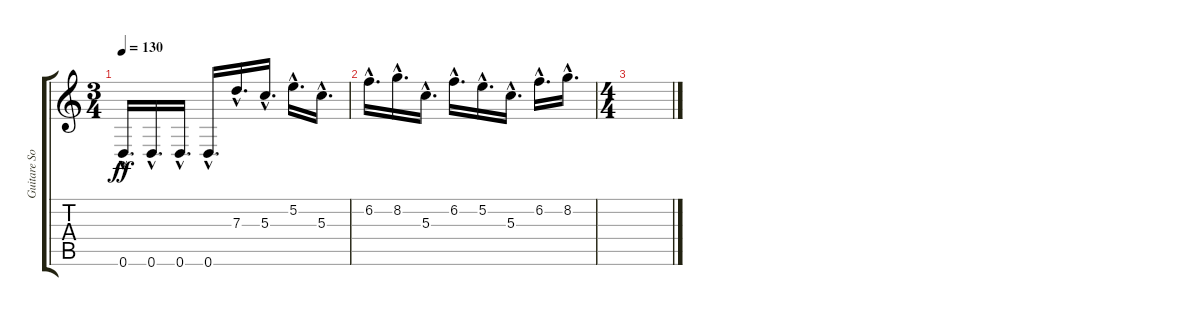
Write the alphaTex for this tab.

\track ("Guitare Solo" "Guitare So") {instrument distortionguitar}
\staff {score tabs}
\tuning (E4 B3 G3 D3 A2 D2) {hide}
\ts (3 4)
\tempo 130
\clef g2
\ks c
0.6{hac}.16{d dy ff} 0.6{hac}.16{d} 0.6{hac}.16{d} 0.6{hac}.16{d} 7.3{hac}.16{d} 5.3{hac}.16{d} 5.2{hac}.16{d} 5.3{hac}.16{d} |
6.2{hac}.16{d} 8.2{hac}.16{d} 5.3{hac}.16{d} 6.2{hac}.16{d} 5.2{hac}.16{d} 5.3{hac}.16{d} 6.2{hac}.16{d} 8.2{hac}.16{d} |
\ts (4 4)
